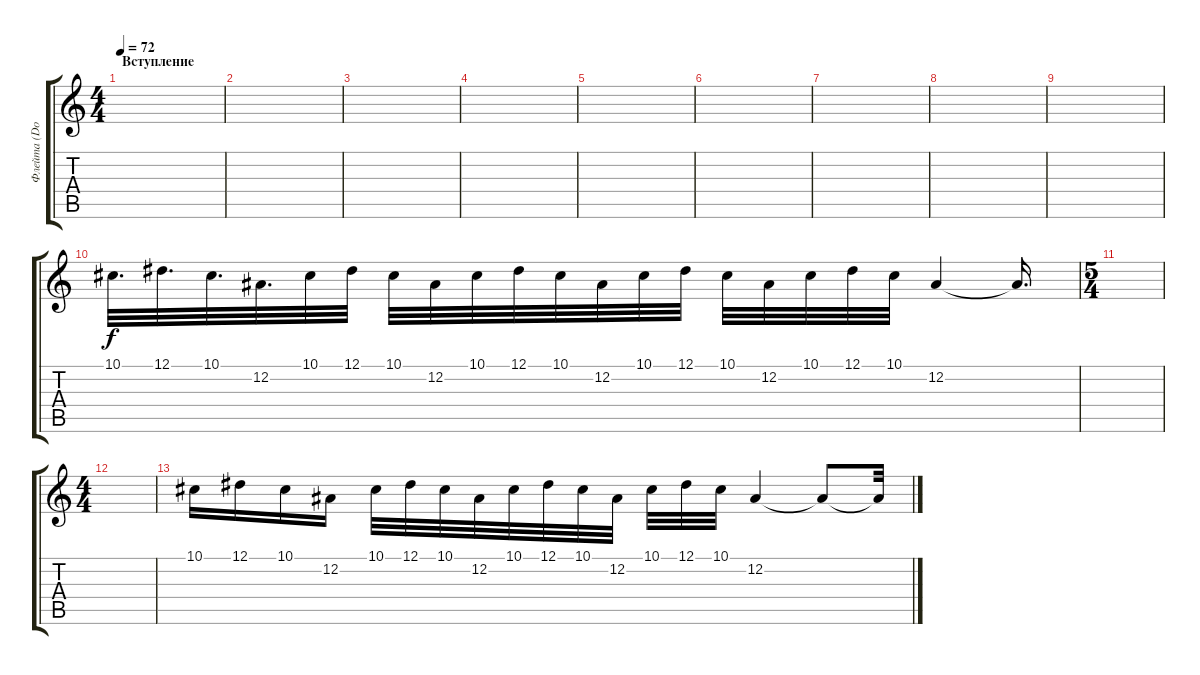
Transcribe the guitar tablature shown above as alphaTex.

\track ("Флейта (Double)" "Флейта (Do") {instrument piccolo}
\staff {score tabs}
\tuning (Eb4 Bb3 Gb3 Db3 Ab2 Eb2) {hide}
\ts (4 4)
\section ("" "Вступление")
\tempo 72
\clef g2
\ks c
|
|
|
|
|
|
|
|
|
10.1.32{d volume 6 balance 15} 12.1.32{d} 10.1.32{d} 12.2.32{d} 10.1.32 12.1.32 10.1.32 12.2.32 10.1.32 12.1.32 10.1.32 12.2.32 10.1.32 12.1.32 10.1.32 12.2.32 10.1.32 12.1.32 10.1.32 12.2.4 12.2{t}.16{d} |
\ts (5 4)
|
\ts (4 4)
|
10.1.16{volume 6 balance 15} 12.1.16 10.1.16 12.2.16 10.1.32 12.1.32 10.1.32 12.2.32 10.1.32 12.1.32 10.1.32 12.2.32 10.1.32 12.1.32 10.1.32 12.2.4 12.2{t}.8 12.2{t}.32
